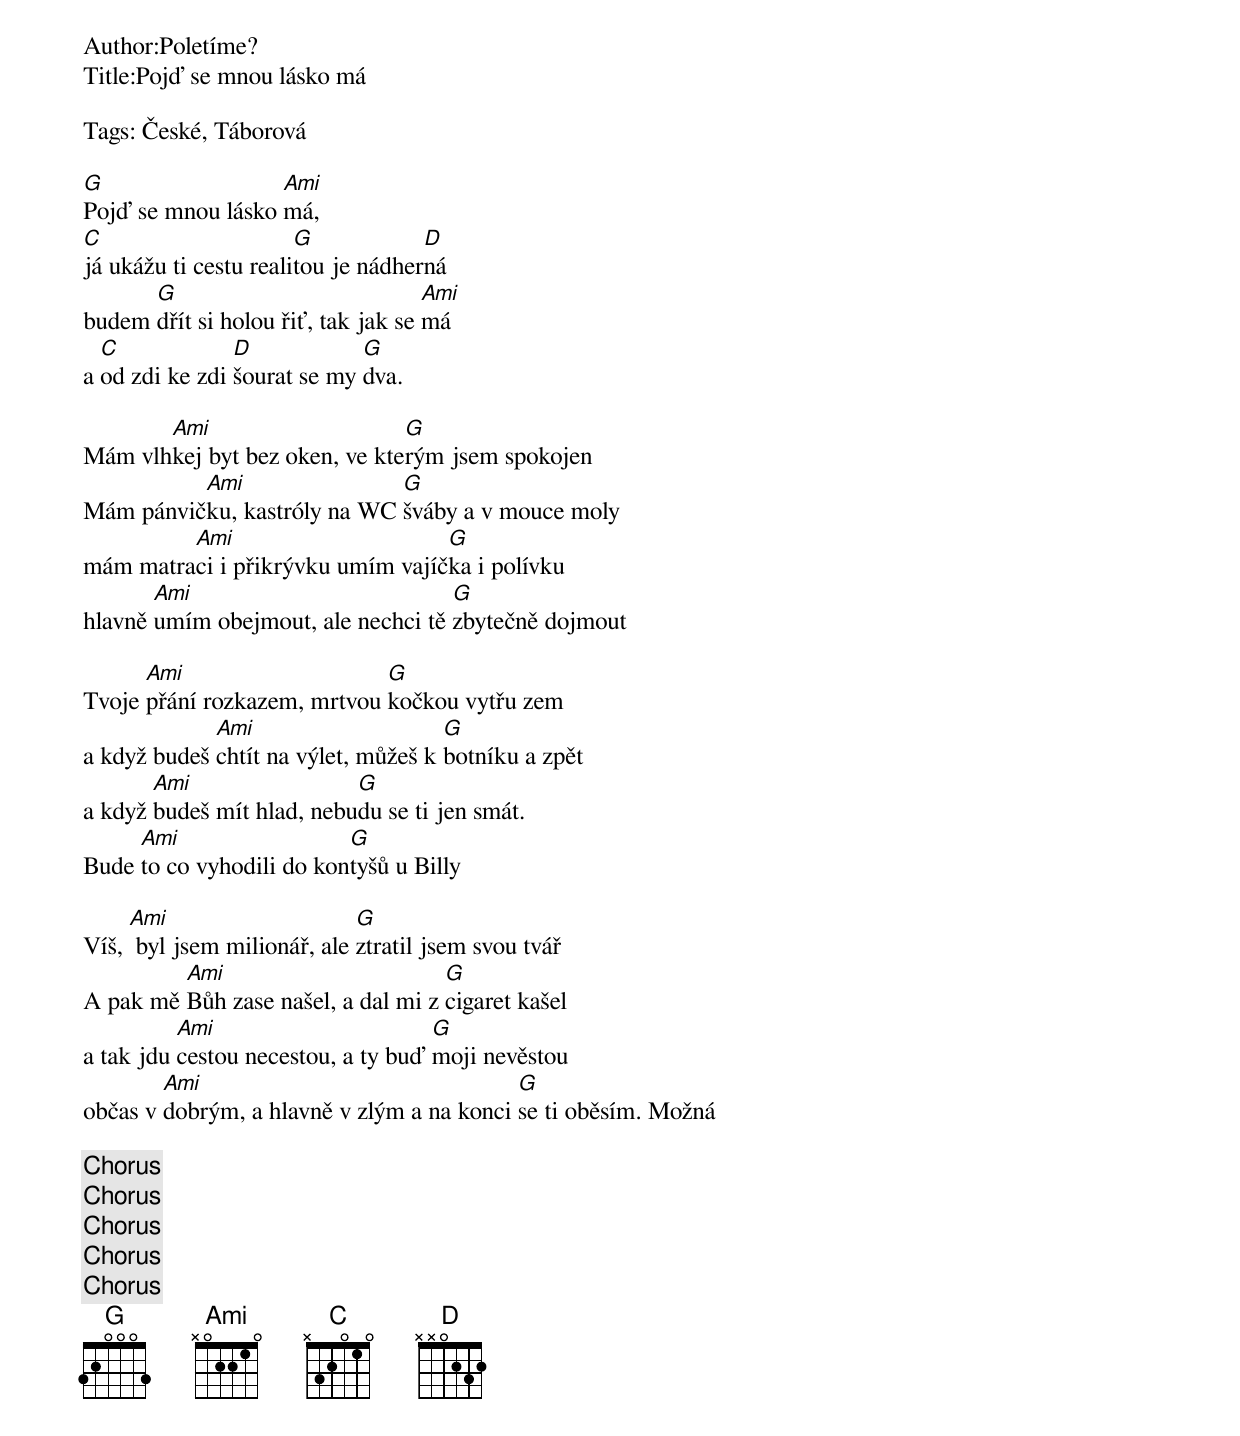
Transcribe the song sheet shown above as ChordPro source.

Author:Poletíme?
Title:Pojď se mnou lásko má

Tags: České, Táborová

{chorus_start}
[G]Pojď se mnou lásko [Ami]má,
[C]já ukážu ti cestu reali[G]tou je nádher[D]ná
budem [G]dřít si holou řiť, tak jak se [Ami]má
a [C]od zdi ke zdi [D]šourat se my [G]dva.
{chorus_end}

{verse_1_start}
Mám vlh[Ami]kej byt bez oken, ve kte[G]rým jsem spokojen
Mám pánvič[Ami]ku, kastróly na WC [G]šváby a v mouce moly
mám matra[Ami]ci i přikrývku umím vajíč[G]ka i polívku
hlavně [Ami]umím obejmout, ale nechci tě [G]zbytečně dojmout
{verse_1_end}

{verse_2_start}
Tvoje [Ami]přání rozkazem, mrtvou [G]kočkou vytřu zem
a když budeš [Ami]chtít na výlet, můžeš k [G]botníku a zpět
a když [Ami]budeš mít hlad, nebu[G]du se ti jen smát.
Bude [Ami]to co vyhodili do kon[G]tyšů u Billy
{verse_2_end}

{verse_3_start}
Víš, [Ami] byl jsem milionář, ale [G]ztratil jsem svou tvář
A pak mě [Ami]Bůh zase našel, a dal mi z [G]cigaret kašel
a tak jdu [Ami]cestou necestou, a ty buď [G]moji nevěstou
občas v [Ami]dobrým, a hlavně v zlým a na konci [G]se ti oběsím. Možná
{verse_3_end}

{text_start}
{chorus}
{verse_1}
{chorus}
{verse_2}
{chorus}
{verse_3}
{chorus}
{chorus}
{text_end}
